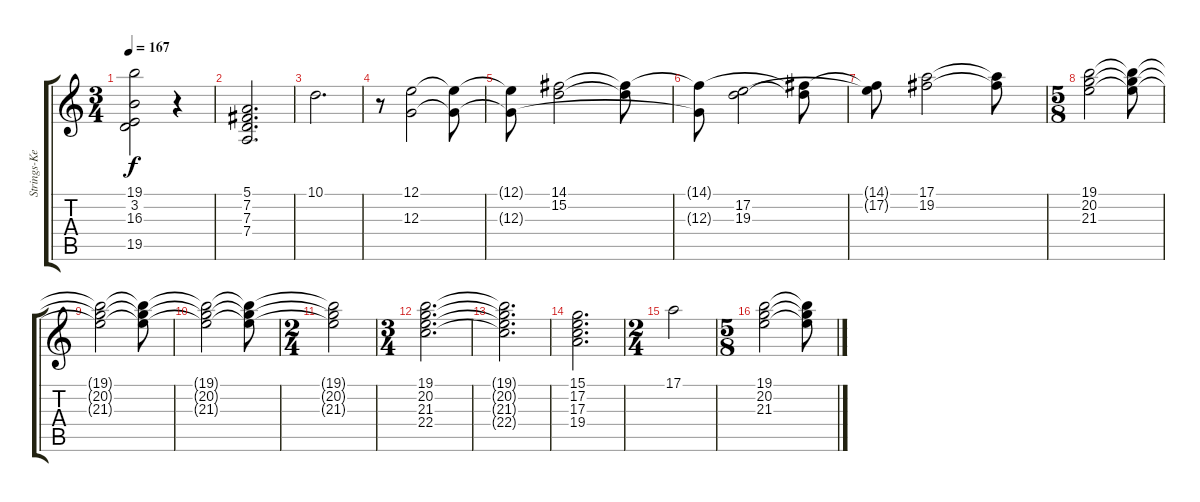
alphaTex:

\track ("Strings-Kevin Moore" "Strings-Ke") {instrument stringensemble1}
\staff {score tabs}
\tuning (E4 B3 G3 D3 A2 E2) {hide}
\ts (3 4)
\tempo 167
\clef g2
\ks c
(19.1{t} 3.2{t} 16.3{t} 19.5{t}).2{dy f} r.4 |
(5.1 7.2 7.3 7.4).2{d} |
10.1.2{d} |
r.8 (12.1 12.3).2 (12.1{t} 12.3{t}).8 |
(12.1{t} 12.3{t}).8 (14.1 15.2).2 (14.1{t} 15.2{t}).8 |
(14.1{t} 12.3{t}).8 (17.2 19.3).2 (14.1{t} 19.3{t}).8 |
(14.1{t} 17.2{t}).8 (17.1 19.2).2 (17.1{t} 19.2{t}).8 |
\ts (5 8)
(19.1 20.2 21.3).2 (19.1{t} 20.2{t} 21.3{t}).8 |
(19.1{t} 20.2{t} 21.3{t}).2 (19.1{t} 20.2{t} 21.3{t}).8 |
(19.1{t} 20.2{t} 21.3{t}).2 (19.1{t} 20.2{t} 21.3{t}).8 |
\ts (2 4)
(19.1{t} 20.2{t} 21.3{t}).2 |
\ts (3 4)
(19.1 20.2 21.3 22.4).2{d} |
(19.1{t} 20.2{t} 21.3{t} 22.4{t}).2{d} |
(15.1 17.2 17.3 19.4).2{d} |
\ts (2 4)
17.1.2 |
\ts (5 8)
(19.1 20.2 21.3).2 (19.1{t} 20.2{t} 21.3{t}).8
